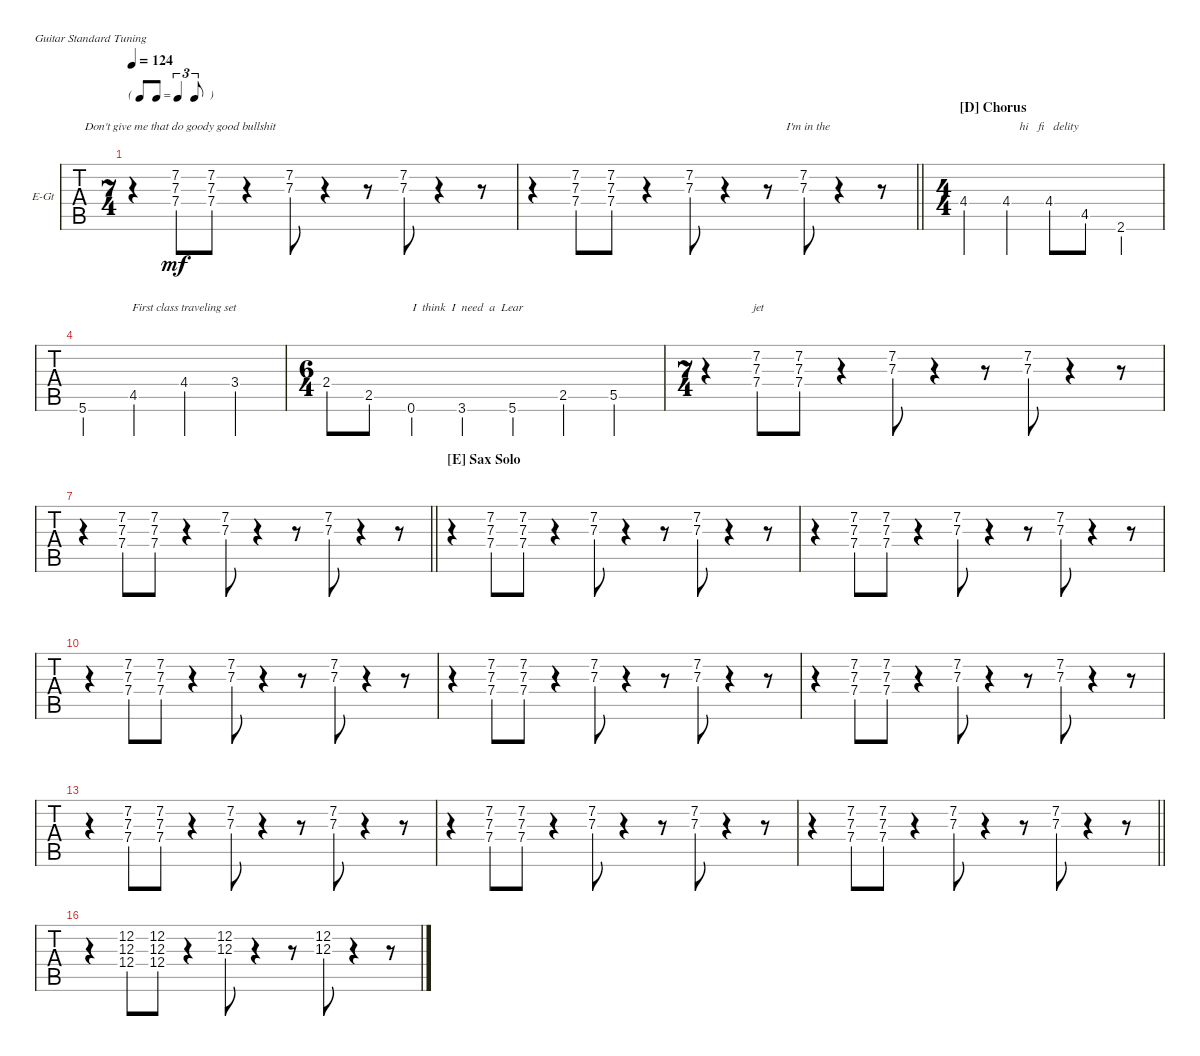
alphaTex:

\bracketExtendMode nobrackets
\firstSystemTrackNameOrientation horizontal
\otherSystemsTrackNameOrientation horizontal
\defaultBarNumberDisplay FirstOfSystem
\track ("Lead " "E-Gt") {instrument electricguitarclean}
\staff {tabs}
\tuning (E4 B3 G3 D3 A2 E2)
\ts (7 4)
\tf triplet8th
\tempo 124
\clef g2
\ks d
r.4{dy mf} (7.2 7.3 7.4).8{lyrics (0 "") lyrics (1 "   Don't give me that do goody good bullshit") lyrics (2 "") lyrics (3 "") lyrics (4 "")} (7.2{st} 7.3{st} 7.4{st}).8{lyrics (0 "") lyrics (1 "") lyrics (2 "") lyrics (3 "") lyrics (4 "")} r.4 (7.2{st} 7.3{st}).8{lyrics (0 "") lyrics (1 "") lyrics (2 "") lyrics (3 "") lyrics (4 "")} r.4 r.8 (7.2{st} 7.3{st}).8{lyrics (0 "") lyrics (1 "") lyrics (2 "") lyrics (3 "") lyrics (4 "")} r.4 r.8 |
\barLineRight lightlight
r.4 (7.2 7.3 7.4).8{lyrics (0 "") lyrics (1 "") lyrics (2 "") lyrics (3 "") lyrics (4 "")} (7.2{st} 7.3{st} 7.4{st}).8{lyrics (0 "") lyrics (1 "") lyrics (2 "") lyrics (3 "") lyrics (4 "")} r.4 (7.2{st} 7.3{st}).8{lyrics (0 "") lyrics (1 "") lyrics (2 "") lyrics (3 "") lyrics (4 "")} r.4 r.8 (7.2{st} 7.3{st}).8{lyrics (0 "") lyrics (1 "   I'm in the ") lyrics (2 "") lyrics (3 "") lyrics (4 "")} r.4 r.8 |
\ts (4 4)
\beaming (8 2 2 2 2)
\section ("D" "Chorus")
4.4.4{lyrics (0 "") lyrics (1 "") lyrics (2 "") lyrics (3 "") lyrics (4 "")} 4.4.4{lyrics (0 "") lyrics (1 "") lyrics (2 "") lyrics (3 "") lyrics (4 "")} 4.4{st}.8{lyrics (0 "") lyrics (1 "hi   fi   delity      ") lyrics (2 "") lyrics (3 "") lyrics (4 "")} 4.5.8{lyrics (0 "") lyrics (1 "") lyrics (2 "") lyrics (3 "") lyrics (4 "")} 2.6.4{lyrics (0 "") lyrics (1 "") lyrics (2 "") lyrics (3 "") lyrics (4 "")} |
5.6.4{lyrics (0 "") lyrics (1 "") lyrics (2 "") lyrics (3 "") lyrics (4 "")} 4.5.4{lyrics (0 "") lyrics (1 "") lyrics (2 "") lyrics (3 "") lyrics (4 "")} 4.4{st}.4{lyrics (0 "") lyrics (1 "First class traveling set") lyrics (2 "") lyrics (3 "") lyrics (4 "")} 3.4{st}.4{lyrics (0 "") lyrics (1 "") lyrics (2 "") lyrics (3 "") lyrics (4 "")} |
\ts (6 4)
\beaming (8 6 6)
2.4.8{lyrics (0 "") lyrics (1 "") lyrics (2 "") lyrics (3 "") lyrics (4 "")} 2.5.8{lyrics (0 "") lyrics (1 "") lyrics (2 "") lyrics (3 "") lyrics (4 "")} 0.6.4{lyrics (0 "") lyrics (1 "") lyrics (2 "") lyrics (3 "") lyrics (4 "")} 3.6.4{lyrics (0 "") lyrics (1 "    I  think  I  need  a  Lear") lyrics (2 "") lyrics (3 "") lyrics (4 "")} 5.6.4{lyrics (0 "") lyrics (1 "") lyrics (2 "") lyrics (3 "") lyrics (4 "")} 2.5.4{lyrics (0 "") lyrics (1 "") lyrics (2 "") lyrics (3 "") lyrics (4 "")} 5.5.4{lyrics (0 "") lyrics (1 "") lyrics (2 "") lyrics (3 "") lyrics (4 "")} |
\ts (7 4)
\beaming (8 6 4 4)
r.4 (7.2 7.3 7.4).8{lyrics (0 "") lyrics (1 " jet       ") lyrics (2 "") lyrics (3 "") lyrics (4 "")} (7.2{st} 7.3{st} 7.4{st}).8{lyrics (0 "") lyrics (1 "") lyrics (2 "") lyrics (3 "") lyrics (4 "")} r.4 (7.2{st} 7.3{st}).8{lyrics (0 "") lyrics (1 "") lyrics (2 "") lyrics (3 "") lyrics (4 "")} r.4 r.8 (7.2{st} 7.3{st}).8{lyrics (0 "") lyrics (1 "") lyrics (2 "") lyrics (3 "") lyrics (4 "")} r.4 r.8 |
\barLineRight lightlight
r.4 (7.2 7.3 7.4).8{lyrics (0 "") lyrics (1 "") lyrics (2 "") lyrics (3 "") lyrics (4 "")} (7.2{st} 7.3{st} 7.4{st}).8{lyrics (0 "") lyrics (1 "") lyrics (2 "") lyrics (3 "") lyrics (4 "")} r.4 (7.2{st} 7.3{st}).8{lyrics (0 "") lyrics (1 "") lyrics (2 "") lyrics (3 "") lyrics (4 "")} r.4 r.8 (7.2{st} 7.3{st}).8{lyrics (0 "") lyrics (1 "") lyrics (2 "") lyrics (3 "") lyrics (4 "")} r.4 r.8 |
\section ("E" "Sax Solo")
r.4 (7.2 7.3 7.4).8{lyrics (0 "") lyrics (1 "") lyrics (2 "") lyrics (3 "") lyrics (4 "")} (7.2{st} 7.3{st} 7.4{st}).8{lyrics (0 "") lyrics (1 "") lyrics (2 "") lyrics (3 "") lyrics (4 "")} r.4 (7.2{st} 7.3{st}).8{lyrics (0 "") lyrics (1 "") lyrics (2 "") lyrics (3 "") lyrics (4 "")} r.4 r.8 (7.2{st} 7.3{st}).8{lyrics (0 "") lyrics (1 "") lyrics (2 "") lyrics (3 "") lyrics (4 "")} r.4 r.8 |
r.4 (7.2 7.3 7.4).8{lyrics (0 "") lyrics (1 "") lyrics (2 "") lyrics (3 "") lyrics (4 "")} (7.2{st} 7.3{st} 7.4{st}).8{lyrics (0 "") lyrics (1 "") lyrics (2 "") lyrics (3 "") lyrics (4 "")} r.4 (7.2{st} 7.3{st}).8{lyrics (0 "") lyrics (1 "") lyrics (2 "") lyrics (3 "") lyrics (4 "")} r.4 r.8 (7.2{st} 7.3{st}).8{lyrics (0 "") lyrics (1 "") lyrics (2 "") lyrics (3 "") lyrics (4 "")} r.4 r.8 |
r.4 (7.2 7.3 7.4).8{lyrics (0 "") lyrics (1 "") lyrics (2 "") lyrics (3 "") lyrics (4 "")} (7.2{st} 7.3{st} 7.4{st}).8{lyrics (0 "") lyrics (1 "") lyrics (2 "") lyrics (3 "") lyrics (4 "")} r.4 (7.2{st} 7.3{st}).8{lyrics (0 "") lyrics (1 "") lyrics (2 "") lyrics (3 "") lyrics (4 "")} r.4 r.8 (7.2{st} 7.3{st}).8{lyrics (0 "") lyrics (1 "") lyrics (2 "") lyrics (3 "") lyrics (4 "")} r.4 r.8 |
r.4 (7.2 7.3 7.4).8{lyrics (0 "") lyrics (1 "") lyrics (2 "") lyrics (3 "") lyrics (4 "")} (7.2{st} 7.3{st} 7.4{st}).8{lyrics (0 "") lyrics (1 "") lyrics (2 "") lyrics (3 "") lyrics (4 "")} r.4 (7.2{st} 7.3{st}).8{lyrics (0 "") lyrics (1 "") lyrics (2 "") lyrics (3 "") lyrics (4 "")} r.4 r.8 (7.2{st} 7.3{st}).8{lyrics (0 "") lyrics (1 "") lyrics (2 "") lyrics (3 "") lyrics (4 "")} r.4 r.8 |
r.4 (7.2 7.3 7.4).8{lyrics (0 "") lyrics (1 "") lyrics (2 "") lyrics (3 "") lyrics (4 "")} (7.2{st} 7.3{st} 7.4{st}).8{lyrics (0 "") lyrics (1 "") lyrics (2 "") lyrics (3 "") lyrics (4 "")} r.4 (7.2{st} 7.3{st}).8{lyrics (0 "") lyrics (1 "") lyrics (2 "") lyrics (3 "") lyrics (4 "")} r.4 r.8 (7.2{st} 7.3{st}).8{lyrics (0 "") lyrics (1 "") lyrics (2 "") lyrics (3 "") lyrics (4 "")} r.4 r.8 |
r.4 (7.2 7.3 7.4).8{lyrics (0 "") lyrics (1 "") lyrics (2 "") lyrics (3 "") lyrics (4 "")} (7.2{st} 7.3{st} 7.4{st}).8{lyrics (0 "") lyrics (1 "") lyrics (2 "") lyrics (3 "") lyrics (4 "")} r.4 (7.2{st} 7.3{st}).8{lyrics (0 "") lyrics (1 "") lyrics (2 "") lyrics (3 "") lyrics (4 "")} r.4 r.8 (7.2{st} 7.3{st}).8 r.4 r.8 |
r.4 (7.2 7.3 7.4).8 (7.2{st} 7.3{st} 7.4{st}).8 r.4 (7.2{st} 7.3{st}).8 r.4 r.8 (7.2{st} 7.3{st}).8 r.4 r.8 |
\barLineRight lightlight
r.4 (7.2 7.3 7.4).8 (7.2{st} 7.3{st} 7.4{st}).8 r.4 (7.2{st} 7.3{st}).8 r.4 r.8 (7.2{st} 7.3{st}).8 r.4 r.8 |
r.4 (12.3 12.4 12.2).8 (12.3{st} 12.2{st} 12.4).8 r.4 (12.3{st} 12.2{st}).8 r.4 r.8 (12.3{st} 12.2{st}).8 r.4 r.8
